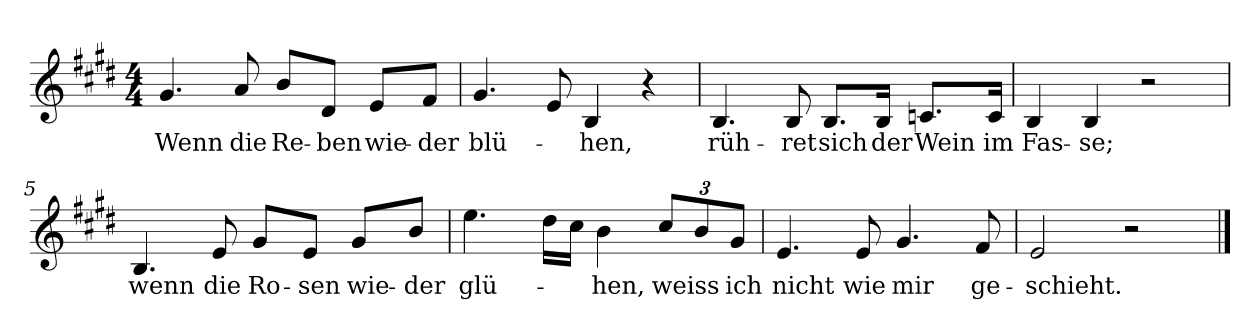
**kern	**text
*part1	*part1
*staff1	*staff1
*clefG2	*
*k[f#c#g#d#]	*
*M4/4	*
=1	=1
!	!LO:LY:b
4.g#/	Wenn
!	!LO:LY:b
8a/	die
!	!LO:LY:b
8b/L	Re-
!	!LO:LY:b
8d#/J	-ben
!	!LO:LY:b
8e/L	wie-
!	!LO:LY:b
8f#/J	-der
=2	=2
!	!LO:LY:b
4.g#/	blü-
8e/	.
!	!LO:LY:b
4B/	-hen,
4r	.
=3	=3
!	!LO:LY:b
4.B/	rüh-
!	!LO:LY:b
8B/	-ret
!	!LO:LY:b
8.B/L	sich
!	!LO:LY:b
16B/Jk	der
!	!LO:LY:b
8.cn/L	Wein
!	!LO:LY:b
16c/Jk	im
=4	=4
!	!LO:LY:b
4B/	Fas-
!	!LO:LY:b
4B/	-se;
2r	.
=5	=5
!	!LO:LY:b
4.B/	wenn
!	!LO:LY:b
8e/	die
!	!LO:LY:b
8g#/L	Ro-
!	!LO:LY:b
8e/J	-sen
!	!LO:LY:b
8g#/L	wie-
!	!LO:LY:b
8b/J	-der
!!LO:LB:g=z
=6	=6
!	!LO:LY:b
4.ee\	glü-
16dd#\LL	.
16cc#\JJ	.
!	!LO:LY:b
4b\	-hen,
!	!LO:LY:b
12cc#/L	weiss
12b/	.
!	!LO:LY:b
12g#/J	ich
=7	=7
!	!LO:LY:b
4.e/	nicht
!	!LO:LY:b
8e/	wie
!	!LO:LY:b
4.g#/	mir
!	!LO:LY:b
8f#/	ge-
=8	=8
!	!LO:LY:b
2e/	-schieht.
2r	.
==	==
*-	*-
